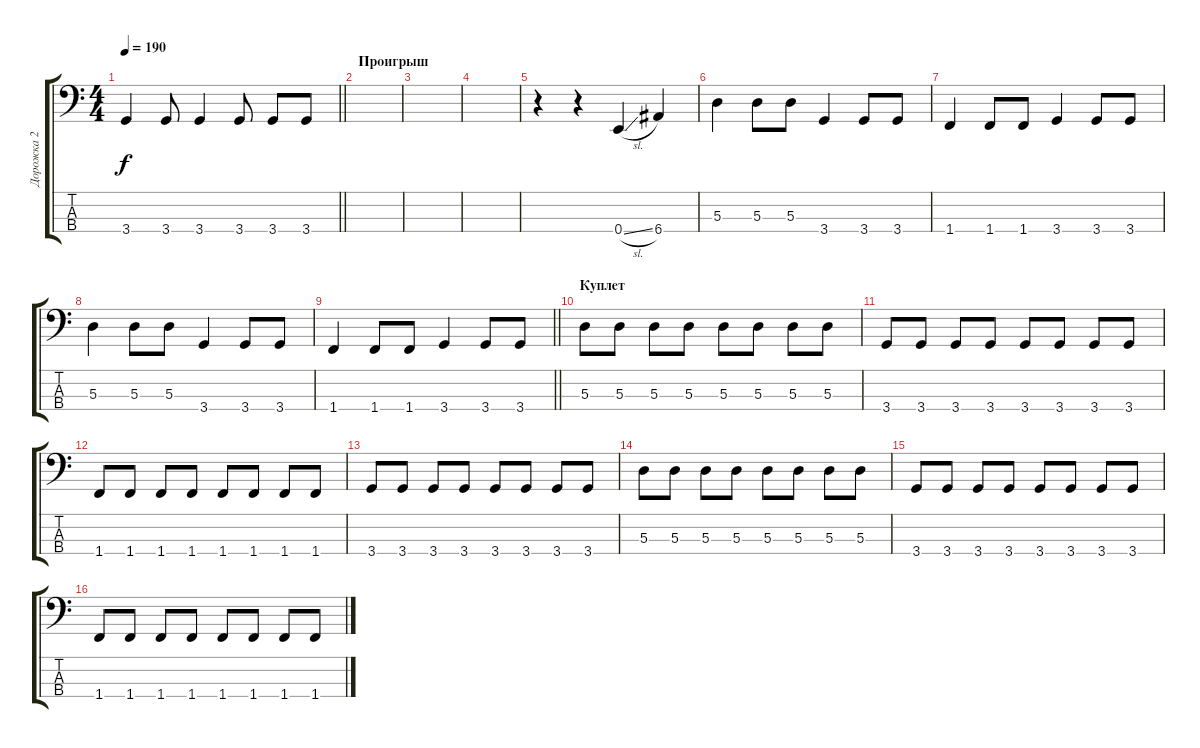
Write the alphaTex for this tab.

\track ("Дорожка 2" "Дорожка 2") {instrument electricbassfinger}
\staff {score tabs}
\tuning (G2 D2 A1 E1) {hide}
\ts (4 4)
\tempo 190
\clef f4
\barLineRight lightlight
\ks c
3.4.4{dy f} 3.4.8 3.4.4 3.4.8 3.4.8 3.4.8 |
\section ("" "Проигрыш")
|
|
|
r.4 r.4 0.4{sl}.4 6.4.4 |
5.3.4 5.3.8 5.3.8 3.4.4 3.4.8 3.4.8 |
1.4.4 1.4.8 1.4.8 3.4.4 3.4.8 3.4.8 |
5.3.4 5.3.8 5.3.8 3.4.4 3.4.8 3.4.8 |
\barLineRight lightlight
1.4.4 1.4.8 1.4.8 3.4.4 3.4.8 3.4.8 |
\section ("" "Куплет")
5.3.8 5.3.8 5.3.8 5.3.8 5.3.8 5.3.8 5.3.8 5.3.8 |
3.4.8 3.4.8 3.4.8 3.4.8 3.4.8 3.4.8 3.4.8 3.4.8 |
1.4.8 1.4.8 1.4.8 1.4.8 1.4.8 1.4.8 1.4.8 1.4.8 |
3.4.8 3.4.8 3.4.8 3.4.8 3.4.8 3.4.8 3.4.8 3.4.8 |
5.3.8 5.3.8 5.3.8 5.3.8 5.3.8 5.3.8 5.3.8 5.3.8 |
3.4.8 3.4.8 3.4.8 3.4.8 3.4.8 3.4.8 3.4.8 3.4.8 |
1.4.8 1.4.8 1.4.8 1.4.8 1.4.8 1.4.8 1.4.8 1.4.8
